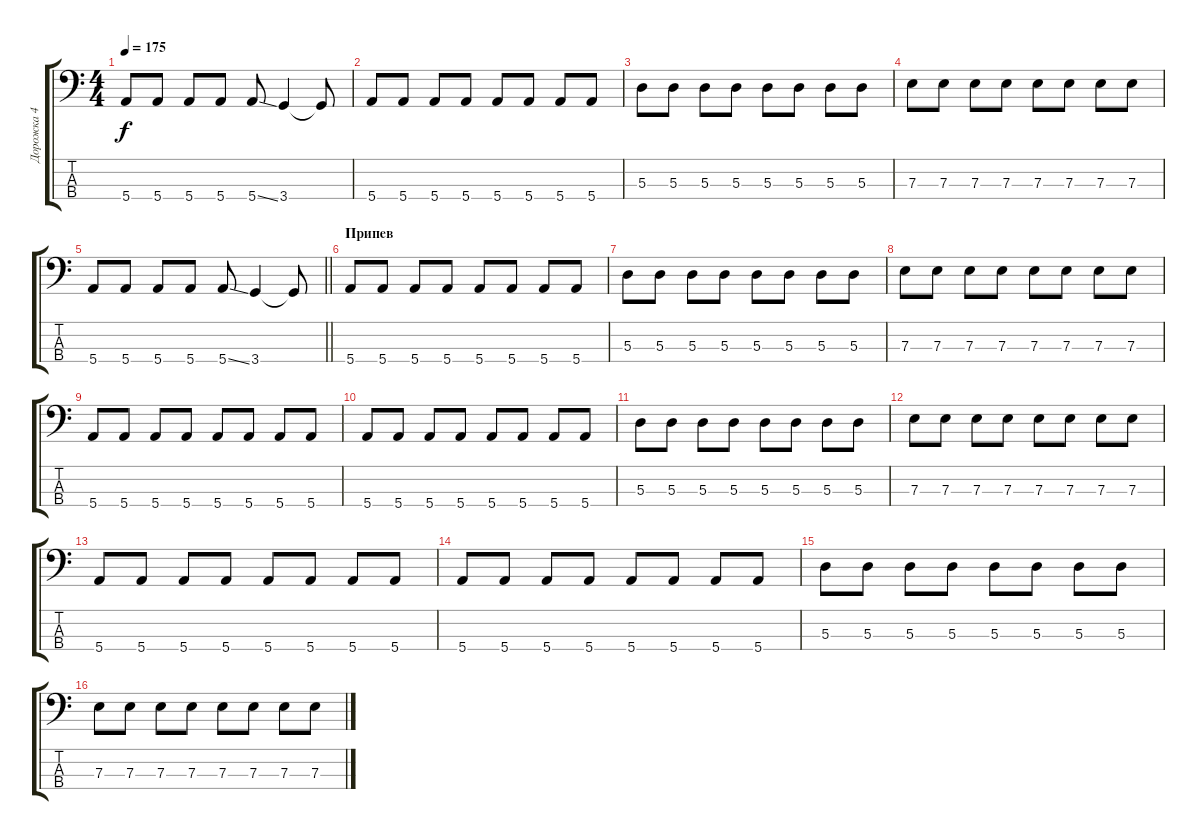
\track ("Дорожка 4" "Дорожка 4") {instrument electricbasspick}
\staff {score tabs}
\tuning (G2 D2 A1 E1) {hide}
\ts (4 4)
\tempo 175
\clef f4
\ks c
5.4.8{dy f} 5.4.8 5.4.8 5.4.8 5.4{ss}.8 3.4.4 3.4{t}.8 |
5.4.8 5.4.8 5.4.8 5.4.8 5.4.8 5.4.8 5.4.8 5.4.8 |
5.3.8 5.3.8 5.3.8 5.3.8 5.3.8 5.3.8 5.3.8 5.3.8 |
7.3.8 7.3.8 7.3.8 7.3.8 7.3.8 7.3.8 7.3.8 7.3.8 |
\barLineRight lightlight
5.4.8 5.4.8 5.4.8 5.4.8 5.4{ss}.8 3.4.4 3.4{t}.8 |
\section ("" "Припев")
5.4.8 5.4.8 5.4.8 5.4.8 5.4.8 5.4.8 5.4.8 5.4.8 |
5.3.8 5.3.8 5.3.8 5.3.8 5.3.8 5.3.8 5.3.8 5.3.8 |
7.3.8 7.3.8 7.3.8 7.3.8 7.3.8 7.3.8 7.3.8 7.3.8 |
5.4.8 5.4.8 5.4.8 5.4.8 5.4.8 5.4.8 5.4.8 5.4.8 |
5.4.8 5.4.8 5.4.8 5.4.8 5.4.8 5.4.8 5.4.8 5.4.8 |
5.3.8 5.3.8 5.3.8 5.3.8 5.3.8 5.3.8 5.3.8 5.3.8 |
7.3.8 7.3.8 7.3.8 7.3.8 7.3.8 7.3.8 7.3.8 7.3.8 |
5.4.8 5.4.8 5.4.8 5.4.8 5.4.8 5.4.8 5.4.8 5.4.8 |
5.4.8 5.4.8 5.4.8 5.4.8 5.4.8 5.4.8 5.4.8 5.4.8 |
5.3.8 5.3.8 5.3.8 5.3.8 5.3.8 5.3.8 5.3.8 5.3.8 |
7.3.8 7.3.8 7.3.8 7.3.8 7.3.8 7.3.8 7.3.8 7.3.8
